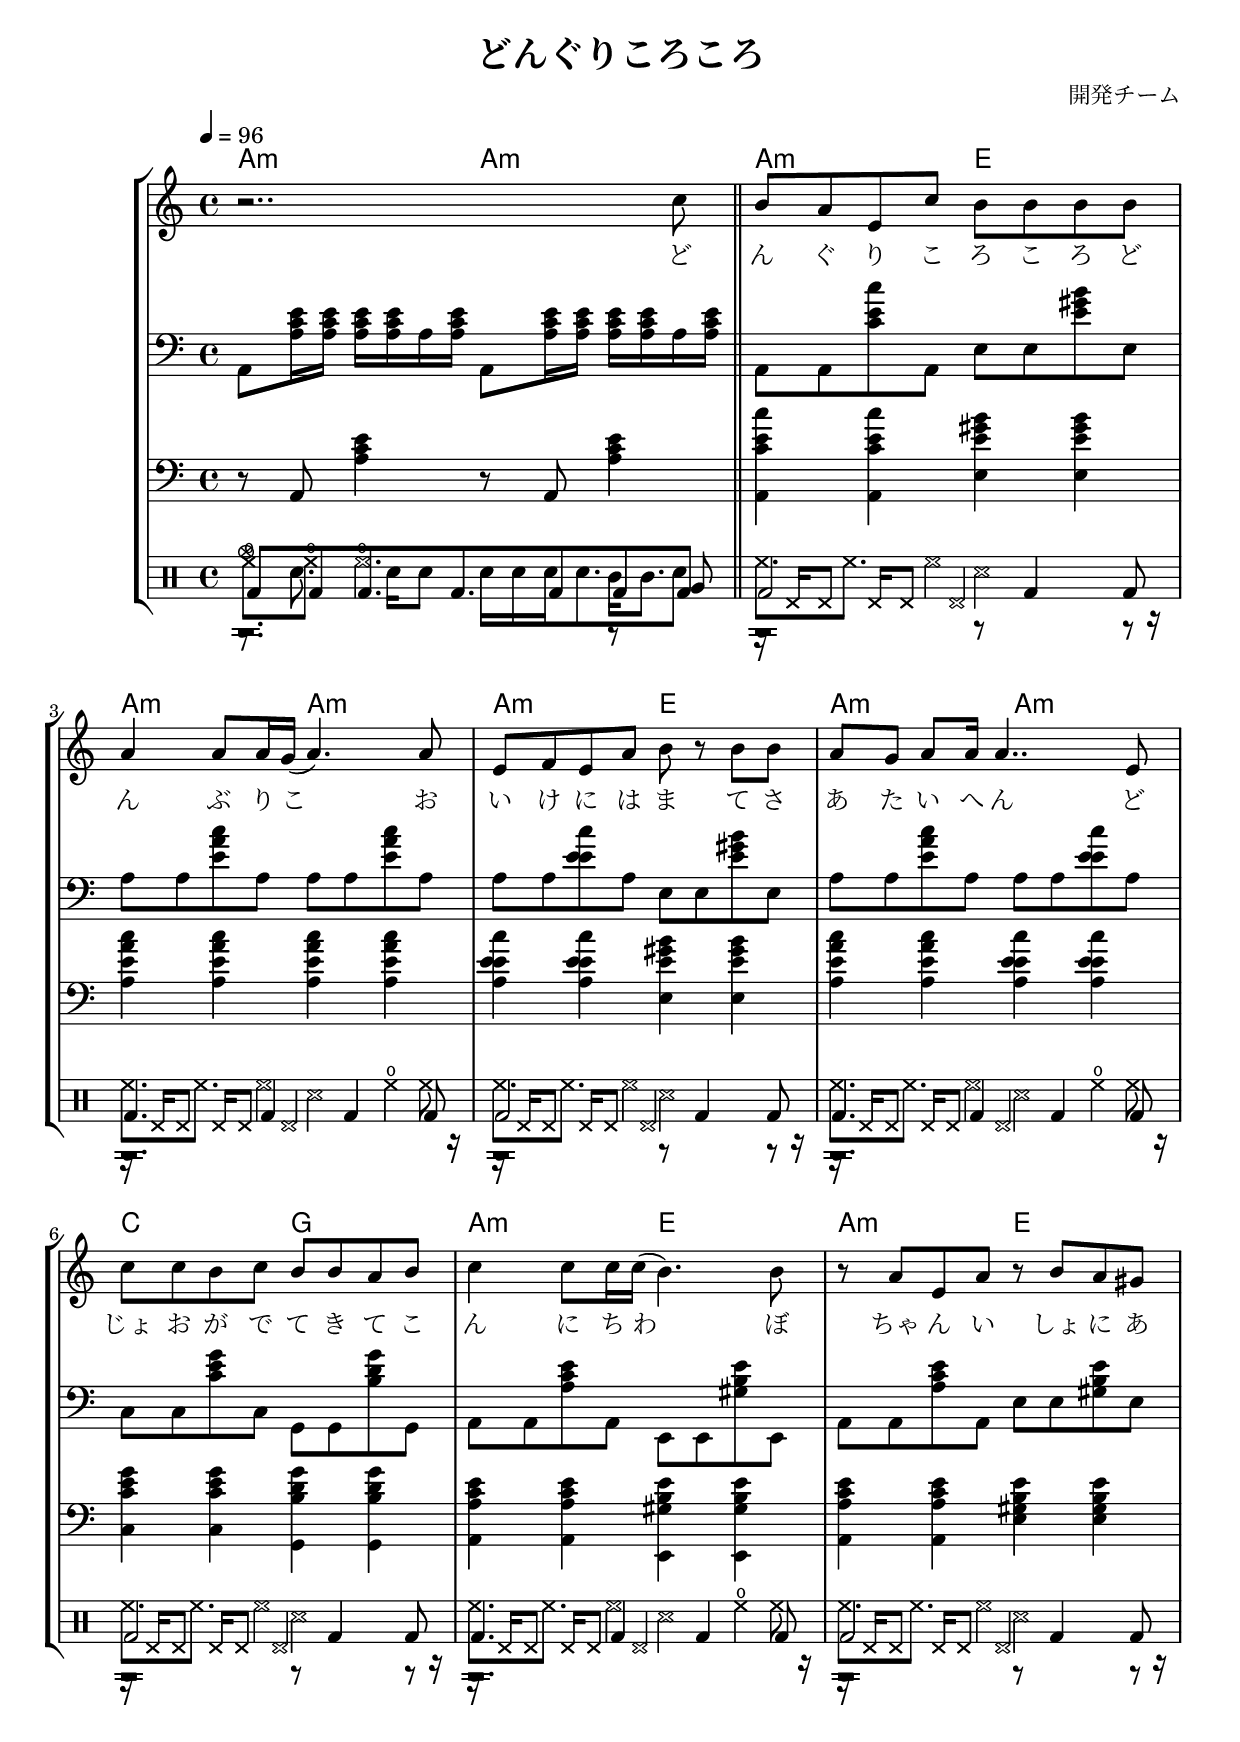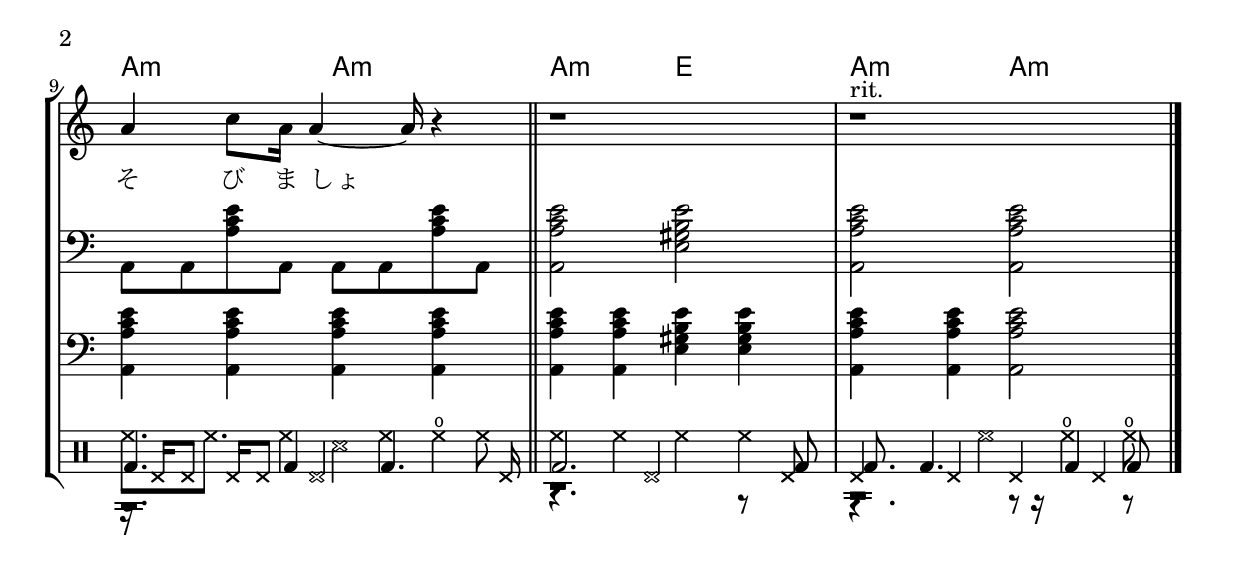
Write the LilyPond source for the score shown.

\version "2.12.1"

\header {
	title = \markup {どんぐりころころ}
	composer = \markup \center-column {開発チーム}
}

harmony = \chordmode {
	a2:m a:m 

	a:m e a:m a:m a:m e a:m a:m c g a:m e a:m e a:m a:m 

	a:m e a:m a:m 
}

melody = {
	\key c \major
	\tempo 4 = 96
	r2.. 
	\set Staff.midiInstrument = #"fss0.29"
	c''8 
	b'8  a'8  e'8  c''8  b'8  b'8  b'8  b'8 
	a'4  a'8  a'16  g'16  (a'4.)  a'8 
	e'8  f'8  e'8  a'8  b'8  r8  b'8  b'8 
	a'8  g'8  a'8  a'16  a'4..  e'8 
	c''8  c''8  b'8  c''8  b'8  b'8  a'8  b'8 
	c''4  c''8  c''16  c''16  (b'4.)  b'8 
	r8  a'8  e'8  a'8  r8  b'8  a'8  gis'8 
	a'4  c''8  a'16  a'4~a'16  	r4 	r1 | r1^"rit." \bar "|."
}

words = \lyricmode {
	
	ど  ん  ぐ  り  こ  ろ  こ  ろ  ど  ん  ぶ  り  こ  お  い  け  に  は  ま  て  さ  あ  た  い  へ  ん  ど  じょ  お  が  で  て  き  て  こ  ん  に  ち  わ  ぼ  ちゃ  ん  い  しょ  に  あ  そ  び  ま  しょ  
	
}

tempochange = {
	\tempo 4 = 96
	r1 \bar "||"
	\tempo 4 = 96
	r1 | r1 | r1 | r1 | r1 | r1 | r1 | r1 \bar "||"
	\tempo 4 = 96
	r1 | \tempo 4 = 72 r2 \tempo 4 = 64 r2 \bar "|."
}

mainacc = {
	\clef bass
	\set Staff.midiInstrument = #"Bright Acoustic"
	\key c \major
	\tempo 4 = 96
	a,8 <a c' e'>16 <a c' e'>16   <a c' e'>16 <a c' e'>16   a16 <a c' e'>16
	a,8 <a c' e'>16 <a c' e'>16   <a c' e'>16 <a c' e'>16   a16 <a c' e'>16
	\bar "||"

	\set Staff.midiInstrument = #"Electric Grand"
	a,8 a,8 <e' c' c''>8 a,8
	e8 e8 <e' gis' b'>8 e8
	a8 a8 <e' a' c''>8 a8
	a8 a8 <e' a' c''>8 a8
	a8 a8 <e' e' c''>8 a8
	e8 e8 <e' gis' b'>8 e8
	a8 a8 <e' a' c''>8 a8
	a8 a8 <e' e' c''>8 a8
	c8 c8 <c' e' g'>8 c8
	g,8 g,8 <b d' g'>8 g,8
	a,8 a,8 <a c' e'>8 a,8
	e,8 e,8 <gis b e'>8 e,8
	a,8 a,8 <a c' e'>8 a,8
	e8 e8 <gis b e'>8 e8
	a,8 a,8 <a c' e'>8 a,8
	a,8 a,8 <a c' e'>8 a,8
	\bar "||"

	\set Staff.midiInstrument = #"Trumpet"
	<a, a c' e'>2
	<e gis b e'>2
	<a, a c' e'>2
	<a, a c' e'>2
	\bar "|."
}

subacc = {
	\clef bass
	\set Staff.midiInstrument = #"Electric Grand"
	\key c \major
	\tempo 4 = 96
	r8 a, <a c' e'>4
	r8 a, <a c' e'>4
	\bar "||"

	\set Staff.midiInstrument = #"Bright Acoustic"
	<a, e' c' c''>4 <a, e' c' c''>4
	<e e' gis' b'>4 <e e' gis' b'>4
	<a e' a' c''>4 <a e' a' c''>4
	<a e' a' c''>4 <a e' a' c''>4
	<a e' e' c''>4 <a e' e' c''>4
	<e e' gis' b'>4 <e e' gis' b'>4
	<a e' a' c''>4 <a e' a' c''>4
	<a e' e' c''>4 <a e' e' c''>4
	<c c' e' g'>4 <c c' e' g'>4
	<g, b d' g'>4 <g, b d' g'>4
	<a, a c' e'>4 <a, a c' e'>4
	<e, gis b e'>4 <e, gis b e'>4
	<a, a c' e'>4 <a, a c' e'>4
	<e gis b e'>4 <e gis b e'>4
	<a, a c' e'>4 <a, a c' e'>4
	<a, a c' e'>4 <a, a c' e'>4
	\bar "||"

	\set Staff.midiInstrument = #"Electric Grand"
	<a, a c' e'>4 <a, a c' e'>4
	<e gis b e'>4 <e gis b e'>4
	<a, a c' e'>4 <a, a c' e'>4
	<a, a c' e'>2
	\bar "|."
}

percA = {
	\drummode {
	hho8 hho8 hho2.  \bar "||"
	r1  |r2. hho4  |r1  |r2. hho4  |r1  |r2. hho4  |r1  |r2. hho4  \bar "||"
	r1  |r2 r8 hho4 hho8  \bar "|."
	}
}

percB = {
	\drummode {
	r8 sn8. sn16 sn8 sn16 sn16 sn16 sn8. sn8  \bar "||"
	r16 hhp16 hhp8 hhp16 hhp8 hhp2 r16  |r16 hhp16 hhp8 hhp16 hhp8 hhp2 r16  |r16 hhp16 hhp8 hhp16 hhp8 hhp2 r16  |r16 hhp16 hhp8 hhp16 hhp8 hhp2 r16  |r16 hhp16 hhp8 hhp16 hhp8 hhp2 r16  |r16 hhp16 hhp8 hhp16 hhp8 hhp2 r16  |r16 hhp16 hhp8 hhp16 hhp8 hhp2 r16  |r16 hhp16 hhp8 hhp16 hhp8 hhp2 hhp16  \bar "||"
	r4. hhp2 hhp8  |hhp4 hhp4 hhp4 hhp4  \bar "|."
	}
}

percC = {
	\drummode {
	bd8 bd8 bd8. bd8. bd8 bd8 bd8  \bar "||"
	hh8. hh8. hh2 r8  |hh8. hh8. hh2 hh8  |hh8. hh8. hh2 r8  |hh8. hh8. hh2 hh8  |hh8. hh8. hh2 r8  |hh8. hh8. hh2 hh8  |hh8. hh8. hh2 r8  |hh8. hh8. hh4 hh4 hh8  \bar "||"
	hh4 hh4 hh4 hh4  |r4. hh2 r8  \bar "|."
	}
}

percD = {
	\drummode {
	cymc1  \bar "||"
	r2 ss2  |r2 ss2  |r2 ss2  |r2 ss2  |r2 ss2  |r2 ss2  |r2 ss2  |r2 ss2  \bar "||"
	bd2. r8 bd8  |bd8. bd4. r16 bd4 bd8  \bar "|."
	}
}

percE = {
	\drummode {
	r1 \bar "||"
	bd2 r8 bd4 bd8  |bd4. bd4 bd4 bd8  |bd2 r8 bd4 bd8  |bd4. bd4 bd4 bd8  |bd2 r8 bd4 bd8  |bd4. bd4 bd4 bd8  |bd2 r8 bd4 bd8  |bd4. bd4 bd4.  \bar "||"
	r1 | r1 \bar "|."
	}
}

percF = {
	\drummode {
	r2. r8 tomfh8  \bar "||"
	r1 | r1 | r1 | r1 | r1 | r1 | r1 | r1 \bar "||"
	r1 | r1 \bar "|."
	}
}

percG = {
	\drummode {
	r2. tomml16 tomml8.  \bar "||"
	r1 | r1 | r1 | r1 | r1 | r1 | r1 | r1 \bar "||"
	r1 | r1 \bar "|."
	}
}

\score {
	<<
		\new StaffGroup <<
			\new ChordNames {\harmony}
			\new Voice = "melody" {\melody}
			\new Lyrics \lyricsto "melody" \words
			\new Staff = "mainacc" {\mainacc}
			\new Staff = "subacc" {\subacc}
			\new DrumStaff <<
				\new DrumVoice {\percA}
				\new DrumVoice {\percB}
				\new DrumVoice {\percC}
				\new DrumVoice {\percD}
				\new DrumVoice {\percE}
				\new DrumVoice {\percF}
				\new DrumVoice {\percG}
			>>
		>>
	>>
	\layout { }
}
